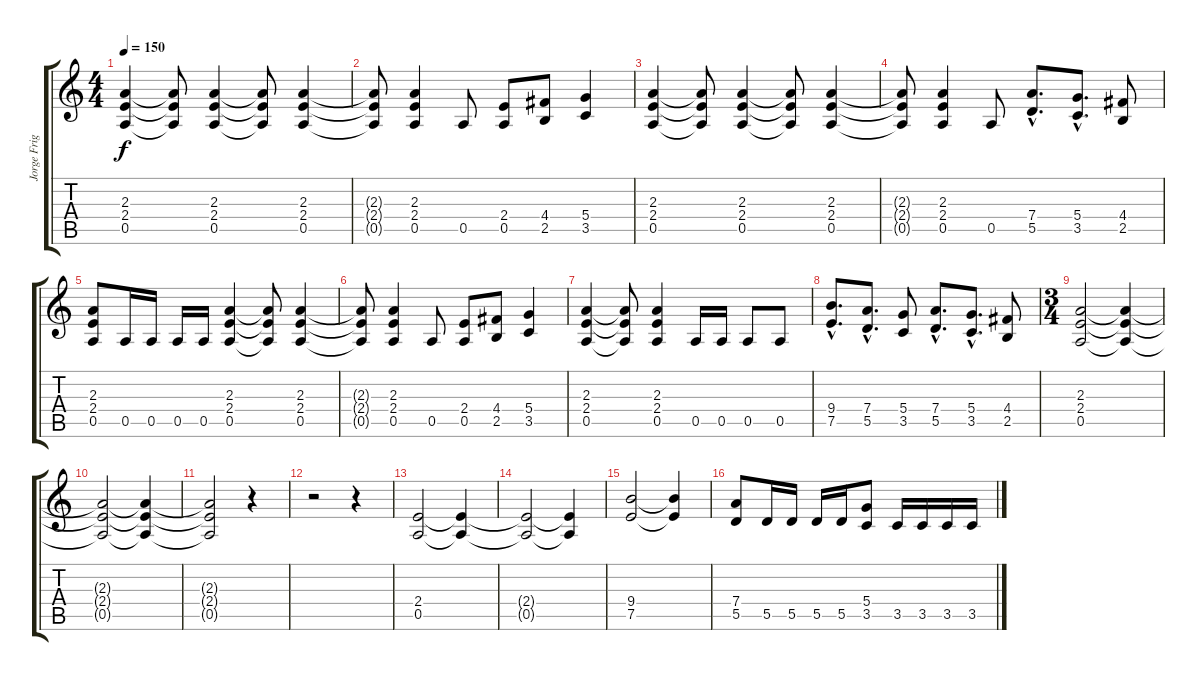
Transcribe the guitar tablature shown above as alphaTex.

\track ("Jorge Frigerio Base R" "Jorge Frig") {instrument overdrivenguitar}
\staff {score tabs}
\tuning (E4 B3 G3 D3 A2 E2) {hide}
\ts (4 4)
\tempo 150
\clef g2
\ks c
(2.3 2.4 0.5).4{dy f instrument overdrivenguitar} (2.3{t} 2.4{t} 0.5{t}).8 (2.3 2.4 0.5).4 (2.3{t} 2.4{t} 0.5{t}).8 (2.3 2.4 0.5).4 |
(2.3{t} 2.4{t} 0.5{t}).8 (2.3 2.4 0.5).4 0.5.8 (2.4 0.5).8 (4.4 2.5).8 (5.4 3.5).4 |
(2.3 2.4 0.5).4 (2.3{t} 2.4{t} 0.5{t}).8 (2.3 2.4 0.5).4 (2.3{t} 2.4{t} 0.5{t}).8 (2.3 2.4 0.5).4 |
(2.3{t} 2.4{t} 0.5{t}).8 (2.3 2.4 0.5).4 0.5.8 (7.4{hac} 5.5{hac}).8{d} (5.4{hac} 3.5{hac}).8{d} (4.4 2.5).8 |
(2.3 2.4 0.5).8 0.5.16 0.5.16 0.5.16 0.5.16 (2.3 2.4 0.5).4 (2.3{t} 2.4{t} 0.5{t}).8 (2.3 2.4 0.5).4 |
(2.3{t} 2.4{t} 0.5{t}).8 (2.3 2.4 0.5).4 0.5.8 (2.4 0.5).8 (4.4 2.5).8 (5.4 3.5).4 |
(2.3 2.4 0.5).4 (2.3{t} 2.4{t} 0.5{t}).8 (2.3 2.4 0.5).4 0.5.16 0.5.16 0.5.8 0.5.8 |
(9.4{hac} 7.5{hac}).8{d} (7.4{hac} 5.5{hac}).8{d} (5.4 3.5).8 (7.4{hac} 5.5{hac}).8{d} (5.4{hac} 3.5{hac}).8{d} (4.4 2.5).8 |
\ts (3 4)
(2.3 2.4 0.5).2 (2.3{t} 2.4{t} 0.5{t}).4{volume 0} |
(2.3{t} 2.4{t} 0.5{t}).2 (2.3{t} 2.4{t} 0.5{t}).4 |
(2.3{t} 2.4{t} 0.5{t}).2 r.4 |
r.2 r.4 |
(2.4 0.5).2{volume 15} (2.4{t} 0.5{t}).4 |
(2.4{t} 0.5{t}).2 (2.4{t} 0.5{t}).4 |
(9.4 7.5).2 (9.4{t} 7.5{t}).4 |
(7.4 5.5).8 5.5.16 5.5.16 5.5.16 5.5.16 (5.4 3.5).8 3.5.16 3.5.16 3.5.16 3.5.16
